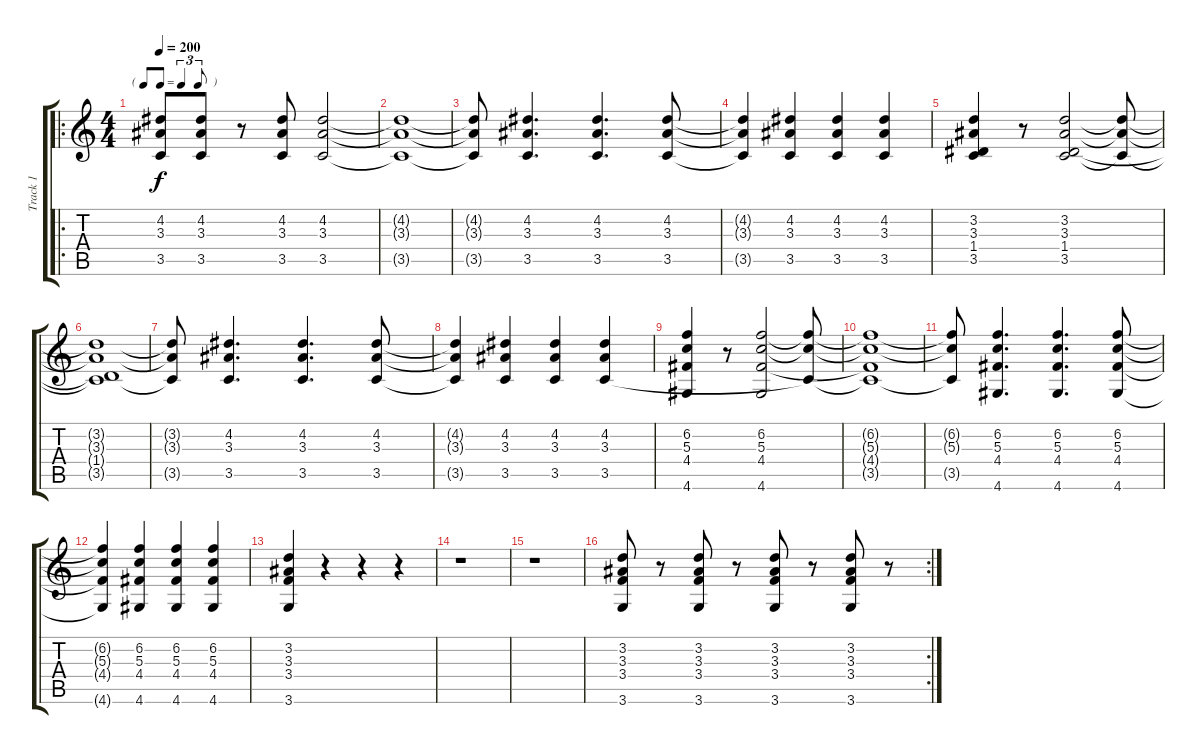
\track ("Track 1" "Track 1") {instrument electricguitarjazz}
\staff {score tabs}
\tuning (E4 B3 G3 D3 A2 E2) {hide}
\ro
\ts (4 4)
\tf triplet8th
\tempo 200
\clef g2
\ks c
(4.2 3.3 3.5).8{dy f instrument electricguitarjazz} (4.2 3.3 3.5).8 r.8 (4.2 3.3 3.5).8 (4.2 3.3 3.5).2 |
(4.2{t} 3.3{t} 3.5{t}).1 |
(4.2{t} 3.3{t} 3.5{t}).8 (4.2 3.3 3.5).4{d} (4.2 3.3 3.5).4{d} (4.2 3.3 3.5).8 |
(4.2{t} 3.3{t} 3.5{t}).4 (4.2 3.3 3.5).4 (4.2 3.3 3.5).4 (4.2 3.3 3.5).4 |
(3.2 3.3 1.4 3.5).4 r.8 (3.2 3.3 1.4 3.5).2 (3.2{t} 3.3{t} 3.5{t}).8 |
(3.2{t} 3.3{t} 1.4{t} 3.5{t}).1 |
(3.2{t} 3.3{t} 3.5{t}).8 (4.2 3.3 3.5).4{d} (4.2 3.3 3.5).4{d} (4.2 3.3 3.5).8 |
(4.2{t} 3.3{t} 3.5{t}).4 (4.2 3.3 3.5).4 (4.2 3.3 3.5).4 (4.2 3.3 3.5).4 |
(6.2 5.3 4.4 4.6).4 r.8 (6.2 5.3 4.4 4.6).2 (6.2{t} 5.3{t} 3.5{t}).8 |
(6.2{t} 5.3{t} 4.4{t} 3.5{t}).1 |
(6.2{t} 5.3{t} 3.5{t}).8 (6.2 5.3 4.4 4.6).4{d} (6.2 5.3 4.4 4.6).4{d} (6.2 5.3 4.4 4.6).8 |
(6.2{t} 5.3{t} 4.4{t} 4.6{t}).4 (6.2 5.3 4.4 4.6).4 (6.2 5.3 4.4 4.6).4 (6.2 5.3 4.4 4.6).4 |
(3.2 3.3 3.4 3.6).4 r.4 r.4 r.4 |
r.1 |
r.1 |
\rc 2
(3.2 3.3 3.4 3.6).8 r.8 (3.2 3.3 3.4 3.6).8 r.8 (3.2 3.3 3.4 3.6).8 r.8 (3.2 3.3 3.4 3.6).8 r.8
